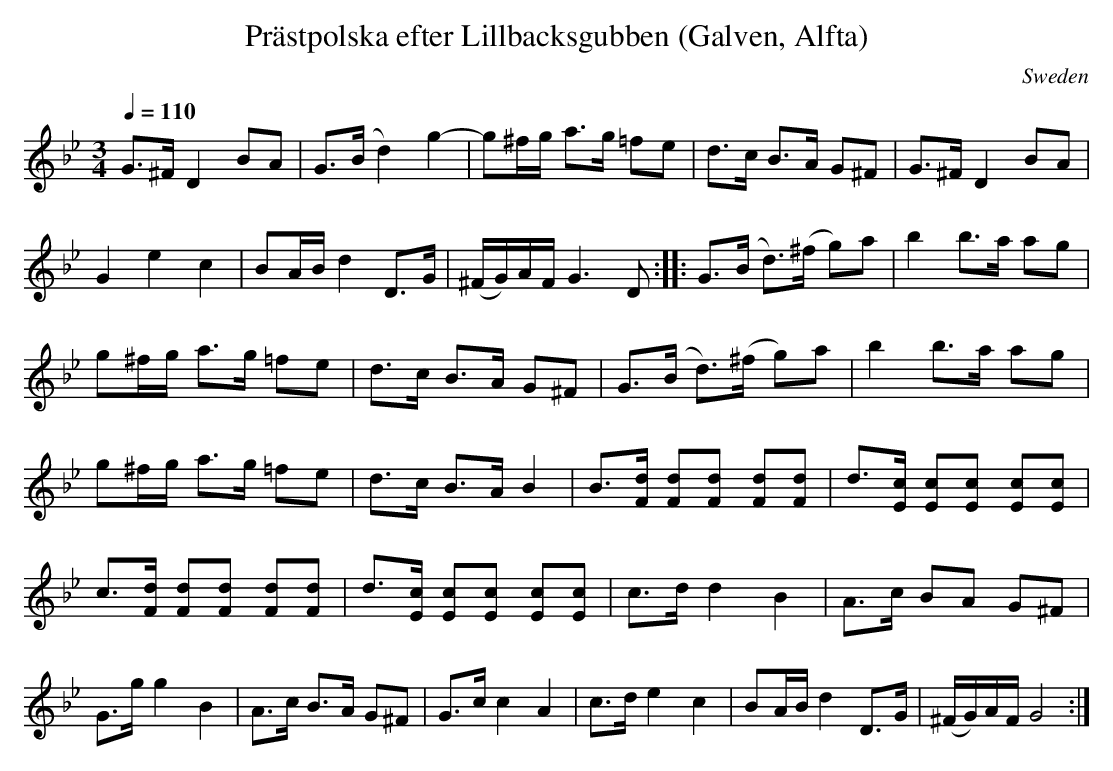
X:1
T:Prästpolska efter Lillbacksgubben (Galven, Alfta)
O:Sweden
M:3/4
L:1/8
Q:1/4=110
K:Gm
G>^F D2 BA|G>(B d2) g2-|g^f/g/ a>g =fe|d>c B>A G^F|\
G>^F D2 BA|G2 e2 c2|BA/B/ d2 D>G|(^F/G/)A/F/ G3 D::\
G>(B d>)(^f g)a|b2 b>a ag|g^f/g/ a>g =fe|d>c B>A G^F|\
G>(B d>)(^f g)a|b2 b>a ag|g^f/g/ a>g =fe|d>c B>A B2|\
B>[Fd] [Fd][Fd] [Fd][Fd]|d>[Ec] [Ec][Ec] [Ec][Ec]|\
c>[Fd] [Fd][Fd] [Fd][Fd]|d>[Ec] [Ec][Ec] [Ec][Ec]|\
c>d d2 B2|A>c BA G^F|G>g g2 B2|A>c B>A G^F|\
G>c c2 A2|c>d e2 c2|BA/B/ d2 D>G|(^F/G/)A/F/ G4:|\
